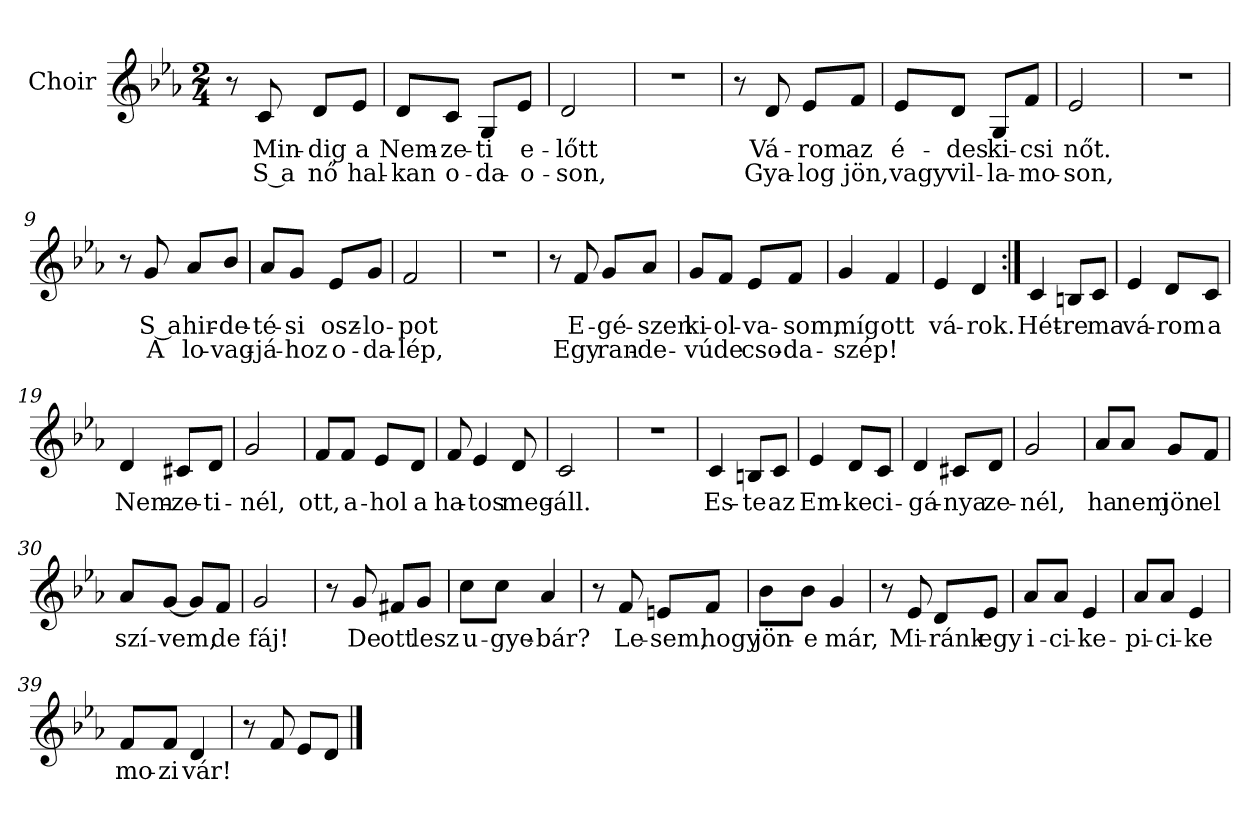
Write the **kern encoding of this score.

**kern	**text	**text
*part1	*part1	*part1
*staff1	*staff1	*staff1
*I"Choir	*	*
*I'Ch	*	*
*clefG2	*	*
*k[b-e-a-]	*	*
*E-:	*	*
*M2/4	*	*
=1	=1	=1
8r	.	.
8c/	Min-	S a
8d/L	-dig	nő
8e-/J	a	hal-
=2	=2	=2
8d/L	Nem-	-kan
8c/J	-ze-	o-
8G/L	-ti	-da-
8e-/J	e-	-o-
=3	=3	=3
2d/	-lőtt	-son,
=4	=4	=4
2r	.	.
=5	=5	=5
8r	.	.
8d/	Vá-	Gya-
8e-/L	-rom	-log
8f/J	az	jön,
=6	=6	=6
8e-/L	é-	vagy
8d/J	-des	vil-
8G/L	ki-	-la-
8f/J	-csi	-mo-
=7	=7	=7
2e-/	nőt.	-son,
=8	=8	=8
2r	.	.
!!LO:LB:g=z
=9	=9	=9
8r	.	.
8g/	S a	A
8a-/L	hir-	lo-
8b-/J	-de-	-vag-
=10	=10	=10
8a-/L	-té-	-já-
8g/J	-si	-hoz
8e-/L	osz-	o-
8g/J	-lo-	-da-
=11	=11	=11
2f/	-pot	-lép,
=12	=12	=12
2r	.	.
=13	=13	=13
8r	.	.
8f/	E-	Egy
8g/L	-gé-	ran-
8a-/J	-szen	-de-
=14	=14	=14
8g/L	ki-	-vú
8f/J	-ol-	de
8e-/L	-va-	cso-
8f/J	-som,	-da-
=15	=15	=15
4g/	míg	-szép!
4f/	ott	.
=16	=16	=16
4e-/	vá-	.
4d/	-rok.	.
!!LO:LB:g=z
=17:|!	=17:|!	=17:|!
4c/	Hét-	.
8Bn/L	-re	.
8c/J	ma	.
=18	=18	=18
4e-/	vá-	.
8d/L	-rom	.
8c/J	a	.
=19	=19	=19
4d/	Nem-	.
8c#X/L	-ze-	.
8d/J	-ti-	.
=20	=20	=20
2g/	-nél,	.
=21	=21	=21
8f/L	ott,	.
8f/J	a-	.
8e-/L	-hol	.
8d/J	a	.
=22	=22	=22
8f/	ha-	.
4e-/	-tos	.
8d/	meg-	.
=23	=23	=23
2c/	-áll.	.
=24	=24	=24
2r	.	.
!!LO:LB:g=z
=25	=25	=25
4c/	Es-	.
8Bn/L	-te	.
8c/J	az	.
=26	=26	=26
4e-/	Em-	.
8d/L	-ke	.
8c/J	ci-	.
=27	=27	=27
4d/	-gá-	.
8c#X/L	-nya	.
8d/J	ze-	.
=28	=28	=28
2g/	-nél,	.
=29	=29	=29
8a-/L	ha	.
8a-/J	nem	.
8g/L	jön	.
8f/J	el	.
=30	=30	=30
8a-/L	szí-	.
[8g/J	-vem,	.
8g/L]	.	.
8f/J	de	.
=31	=31	=31
2g/	fáj!	.
!!LO:LB:g=z
=32	=32	=32
8r	.	.
8g/	De	.
8f#X/L	ott	.
8g/J	lesz	.
=33	=33	=33
8cc\L	u-	.
8cc\J	-gye-	.
4a-/	-bár?	.
=34	=34	=34
8r	.	.
8f/	Le-	.
8en/L	-sem,	.
8f/J	hogy	.
=35	=35	=35
8b-\L	jön-	.
8b-\J	-e	.
4g/	már,	.
!!LO:LB:g=z
=36	=36	=36
8r	.	.
8e-/	Mi-	.
8d/L	-ránk	.
8e-/J	egy	.
=37	=37	=37
8a-/L	i-	.
8a-/J	-ci-	.
4e-/	-ke-	.
=38	=38	=38
8a-/L	-pi-	.
8a-/J	-ci-	.
4e-/	-ke	.
=39	=39	=39
8f/L	mo-	.
8f/J	-zi	.
4d/	vár!	.
=40	=40	=40
8r	.	.
8f/	.	.
8e-/L	.	.
8d/J	.	.
==	==	==
*-	*-	*-
